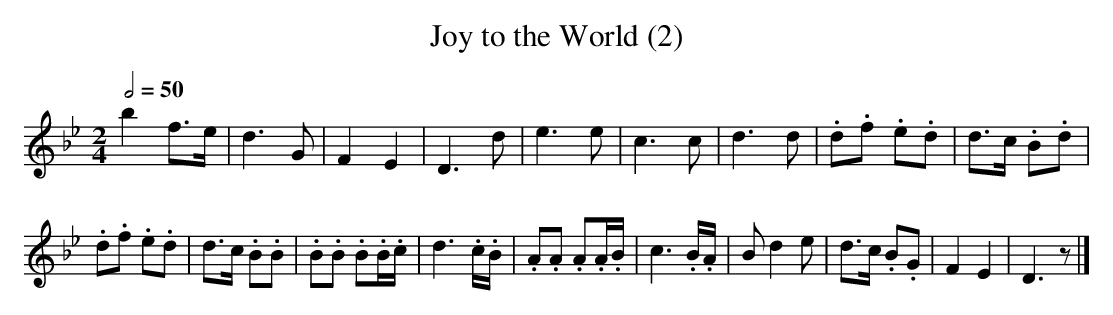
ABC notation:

X:1
T:Joy to the World (2)
M:2/4
K:Bb
L:1/4
Q:1/2=50
 b f3/4e/4 | d3/2G/2 | FE | D3/2d/2 | e3/2e/2 | c3/2c/2 | d3/2d/2 | .d/2.f/2 .e/2.d/2 | d3/4c/4 .B/2.d/2 |
 .d/2.f/2 .e/2.d/2 | d3/4c/4 .B/2.B/2 | .B/2.B/2 .B/2.B/4.c/4 | d3/2 .c/4.B/4 | .A/2.A/2 .A/2.A/4.B/4 | c3/2 .B/4.A/4 | B/2de/2 | d3/4c/4 .B/2.G/2 | FE | D3/2 z/2 |]
